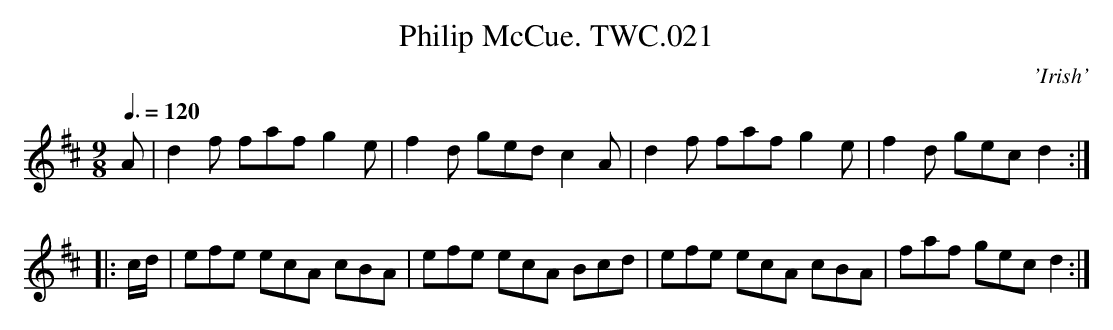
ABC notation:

X:1
T:Philip McCue. TWC.021
M:9/8
L:1/8
Q:3/8=120
C:'Irish'
K:D
A|d2f faf g2e|f2d ged c2A|d2f faf g2e|f2d gec d2:|
|:c/d/|efe ecA cBA|efe ecA Bcd|efe ecA cBA|faf gec d2:|
